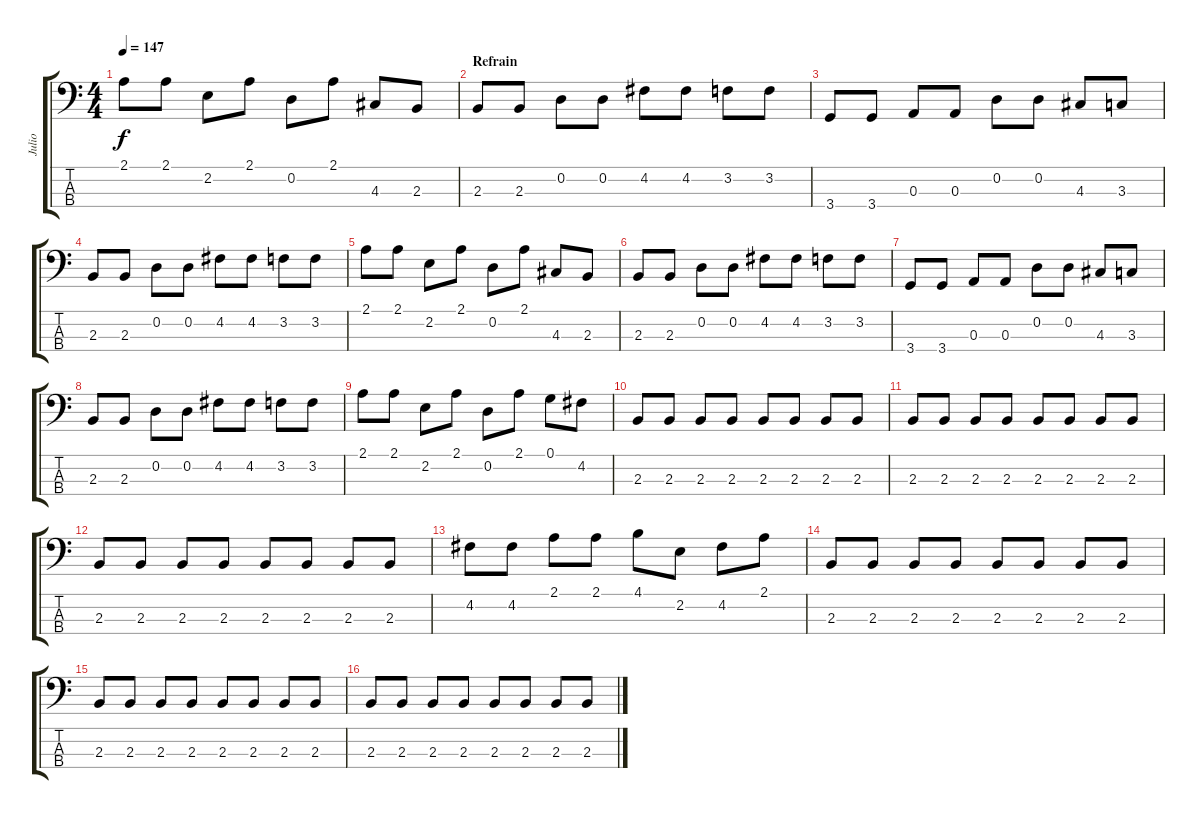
\track ("Julio" "Julio") {instrument electricbassfinger}
\staff {score tabs}
\tuning (G2 D2 A1 E1) {hide}
\ts (4 4)
\tempo 147
\clef f4
\ks c
2.1.8{dy f} 2.1.8 2.2.8 2.1.8 0.2.8 2.1.8 4.3.8 2.3.8 |
\section ("" "Refrain")
2.3.8 2.3.8 0.2.8 0.2.8 4.2.8 4.2.8 3.2.8 3.2.8 |
3.4.8 3.4.8 0.3.8 0.3.8 0.2.8 0.2.8 4.3.8 3.3.8 |
2.3.8 2.3.8 0.2.8 0.2.8 4.2.8 4.2.8 3.2.8 3.2.8 |
2.1.8 2.1.8 2.2.8 2.1.8 0.2.8 2.1.8 4.3.8 2.3.8 |
2.3.8 2.3.8 0.2.8 0.2.8 4.2.8 4.2.8 3.2.8 3.2.8 |
3.4.8 3.4.8 0.3.8 0.3.8 0.2.8 0.2.8 4.3.8 3.3.8 |
2.3.8 2.3.8 0.2.8 0.2.8 4.2.8 4.2.8 3.2.8 3.2.8 |
2.1.8 2.1.8 2.2.8 2.1.8 0.2.8 2.1.8 0.1.8 4.2.8 |
2.3.8 2.3.8 2.3.8 2.3.8 2.3.8 2.3.8 2.3.8 2.3.8 |
2.3.8 2.3.8 2.3.8 2.3.8 2.3.8 2.3.8 2.3.8 2.3.8 |
2.3.8 2.3.8 2.3.8 2.3.8 2.3.8 2.3.8 2.3.8 2.3.8 |
4.2.8 4.2.8 2.1.8 2.1.8 4.1.8 2.2.8 4.2.8 2.1.8 |
2.3.8 2.3.8 2.3.8 2.3.8 2.3.8 2.3.8 2.3.8 2.3.8 |
2.3.8 2.3.8 2.3.8 2.3.8 2.3.8 2.3.8 2.3.8 2.3.8 |
2.3.8 2.3.8 2.3.8 2.3.8 2.3.8 2.3.8 2.3.8 2.3.8
